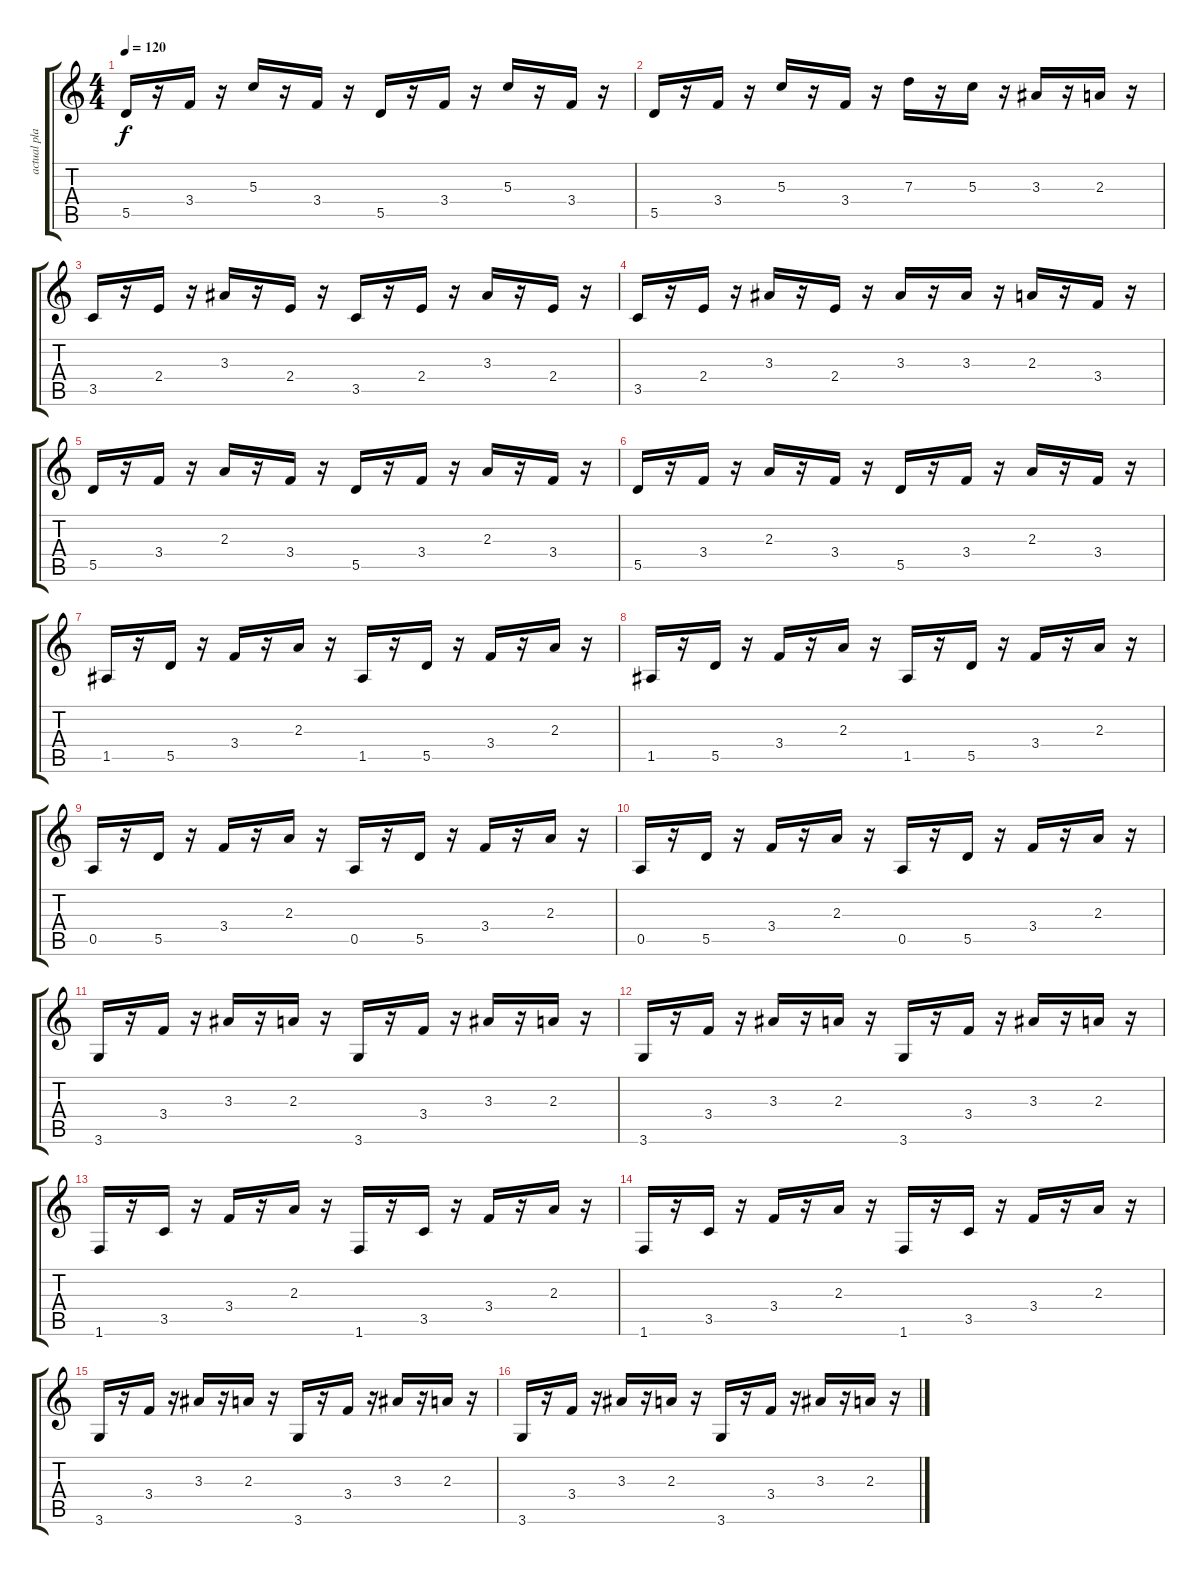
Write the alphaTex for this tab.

\track ("actual playing" "actual pla") {instrument acousticguitarsteel}
\staff {score tabs}
\tuning (E4 B3 G3 D3 A2 E2) {hide}
\ts (4 4)
\tempo 120
\clef g2
\ks c
5.5.16{dy f} r.16 3.4.16 r.16 5.3.16 r.16 3.4.16 r.16 5.5.16 r.16 3.4.16 r.16 5.3.16 r.16 3.4.16 r.16 |
5.5.16 r.16 3.4.16 r.16 5.3.16 r.16 3.4.16 r.16 7.3.16 r.16 5.3.16 r.16 3.3.16 r.16 2.3.16 r.16 |
3.5.16 r.16 2.4.16 r.16 3.3.16 r.16 2.4.16 r.16 3.5.16 r.16 2.4.16 r.16 3.3.16 r.16 2.4.16 r.16 |
3.5.16 r.16 2.4.16 r.16 3.3.16 r.16 2.4.16 r.16 3.3.16 r.16 3.3.16 r.16 2.3.16 r.16 3.4.16 r.16 |
5.5.16 r.16 3.4.16 r.16 2.3.16 r.16 3.4.16 r.16 5.5.16 r.16 3.4.16 r.16 2.3.16 r.16 3.4.16 r.16 |
5.5.16 r.16 3.4.16 r.16 2.3.16 r.16 3.4.16 r.16 5.5.16 r.16 3.4.16 r.16 2.3.16 r.16 3.4.16 r.16 |
1.5.16 r.16 5.5.16 r.16 3.4.16 r.16 2.3.16 r.16 1.5.16 r.16 5.5.16 r.16 3.4.16 r.16 2.3.16 r.16 |
1.5.16 r.16 5.5.16 r.16 3.4.16 r.16 2.3.16 r.16 1.5.16 r.16 5.5.16 r.16 3.4.16 r.16 2.3.16 r.16 |
0.5.16 r.16 5.5.16 r.16 3.4.16 r.16 2.3.16 r.16 0.5.16 r.16 5.5.16 r.16 3.4.16 r.16 2.3.16 r.16 |
0.5.16 r.16 5.5.16 r.16 3.4.16 r.16 2.3.16 r.16 0.5.16 r.16 5.5.16 r.16 3.4.16 r.16 2.3.16 r.16 |
3.6.16 r.16 3.4.16 r.16 3.3.16 r.16 2.3.16 r.16 3.6.16 r.16 3.4.16 r.16 3.3.16 r.16 2.3.16 r.16 |
3.6.16 r.16 3.4.16 r.16 3.3.16 r.16 2.3.16 r.16 3.6.16 r.16 3.4.16 r.16 3.3.16 r.16 2.3.16 r.16 |
1.6.16 r.16 3.5.16 r.16 3.4.16 r.16 2.3.16 r.16 1.6.16 r.16 3.5.16 r.16 3.4.16 r.16 2.3.16 r.16 |
1.6.16 r.16 3.5.16 r.16 3.4.16 r.16 2.3.16 r.16 1.6.16 r.16 3.5.16 r.16 3.4.16 r.16 2.3.16 r.16 |
3.6.16 r.16 3.4.16 r.16 3.3.16 r.16 2.3.16 r.16 3.6.16 r.16 3.4.16 r.16 3.3.16 r.16 2.3.16 r.16 |
3.6.16 r.16 3.4.16 r.16 3.3.16 r.16 2.3.16 r.16 3.6.16 r.16 3.4.16 r.16 3.3.16 r.16 2.3.16 r.16
